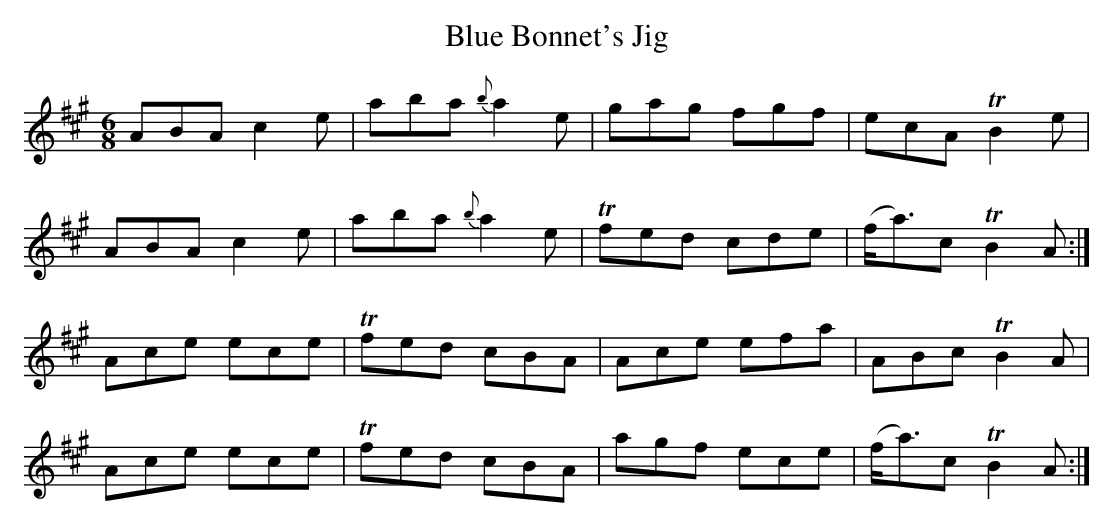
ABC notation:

X:1
T: Blue Bonnet's Jig
M: 6/8
L: 1/8
K: A
ABA c2e|aba {b}a2e|gag fgf|ecA TB2e|
ABA c2e|aba {b}a2e|Tfed cde|(f<a)c TB2A:|
Ace ece|Tfed cBA|Ace efa|ABc TB2A|
Ace ece|Tfed cBA|agf ece|(f<a)c TB2A:|
